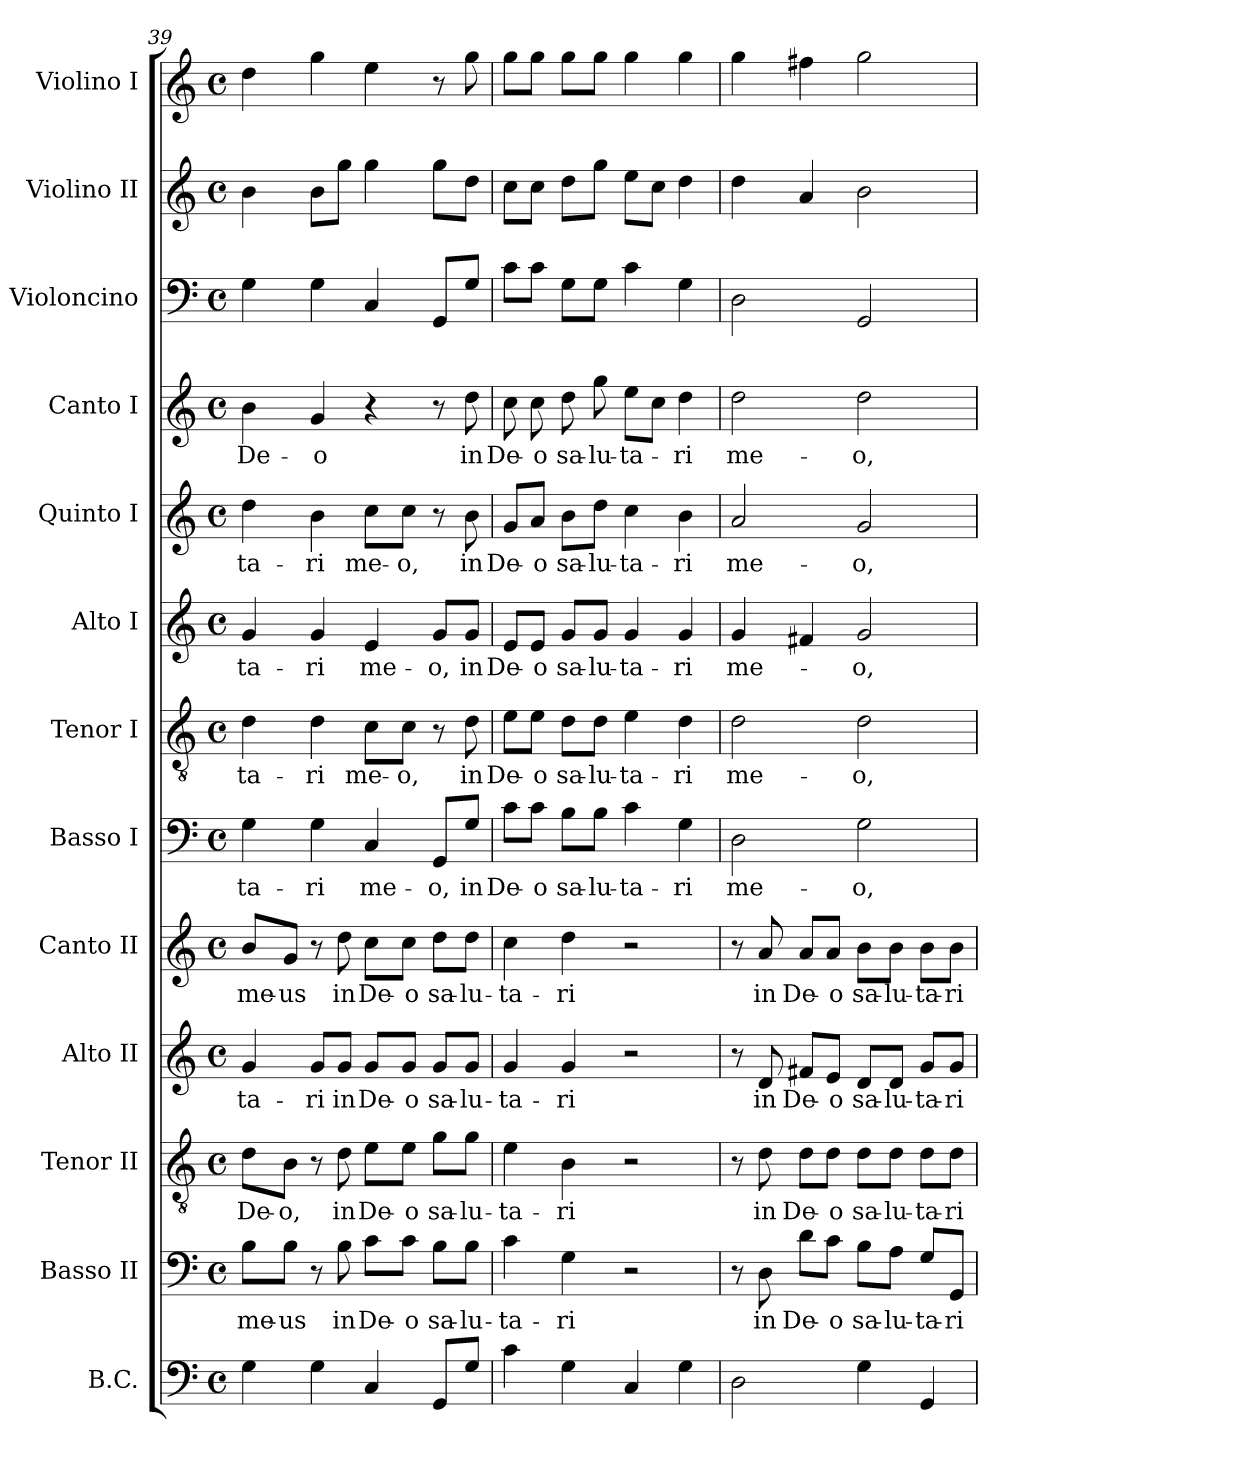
**kern	**kern	**text	**kern	**text	**kern	**text	**kern	**text	**kern	**text	**kern	**text	**kern	**text	**kern	**text	**kern	**text	**kern	**kern	**kern
*part13	*part12	*part12	*part11	*part11	*part10	*part10	*part9	*part9	*part8	*part8	*part7	*part7	*part6	*part6	*part5	*part5	*part4	*part4	*part3	*part2	*part1
*staff13	*staff12	*staff12	*staff11	*staff11	*staff10	*staff10	*staff9	*staff9	*staff8	*staff8	*staff7	*staff7	*staff6	*staff6	*staff5	*staff5	*staff4	*staff4	*staff3	*staff2	*staff1
*I"B.C.	*I"Basso II	*	*I"Tenor II	*	*I"Alto II	*	*I"Canto II	*	*I"Basso I	*	*I"Tenor I	*	*I"Alto I	*	*I"Quinto I	*	*I"Canto I	*	*I"Violoncino	*I"Violino II	*I"Violino I
*I'BC	*I'B 2	*	*I'T 2	*	*I'A 2	*	*I'C 2	*	*I'B 1	*	*I'T 1	*	*I'A 1	*	*I'Q 1	*	*I'C 1	*	*	*I'Vln. II	*I'Vln. I
*clefF4	*clefF4	*	*clefGv2	*	*clefG2	*	*clefG2	*	*clefF4	*	*clefGv2	*	*clefG2	*	*clefG2	*	*clefG2	*	*clefF4	*clefG2	*clefG2
*k[]	*k[]	*	*k[]	*	*k[]	*	*k[]	*	*k[]	*	*k[]	*	*k[]	*	*k[]	*	*k[]	*	*k[]	*k[]	*k[]
*C:	*C:	*	*C:	*	*C:	*	*C:	*	*C:	*	*C:	*	*C:	*	*C:	*	*C:	*	*C:	*C:	*C:
*M4/4	*M4/4	*	*M4/4	*	*M4/4	*	*M4/4	*	*M4/4	*	*M4/4	*	*M4/4	*	*M4/4	*	*M4/4	*	*M4/4	*M4/4	*M4/4
*met(c)	*met(c)	*	*met(c)	*	*met(c)	*	*met(c)	*	*met(c)	*	*met(c)	*	*met(c)	*	*met(c)	*	*met(c)	*	*met(c)	*met(c)	*met(c)
=39	=39	=39	=39	=39	=39	=39	=39	=39	=39	=39	=39	=39	=39	=39	=39	=39	=39	=39	=39	=39	=39
!	!	!LO:LY:b	!	!	!	!	!	!	!	!	!	!	!	!	!	!	!	!	!	!	!
!	!	!	!	!LO:LY:b	!	!	!	!	!	!	!	!	!	!	!	!	!	!	!	!	!
!	!	!	!	!	!	!LO:LY:b	!	!	!	!	!	!	!	!	!	!	!	!	!	!	!
!	!	!	!	!	!	!	!	!LO:LY:b	!	!	!	!	!	!	!	!	!	!	!	!	!
!	!	!	!	!	!	!	!	!	!	!LO:LY:b	!	!	!	!	!	!	!	!	!	!	!
!	!	!	!	!	!	!	!	!	!	!	!	!LO:LY:b	!	!	!	!	!	!	!	!	!
!	!	!	!	!	!	!	!	!	!	!	!	!	!	!LO:LY:b	!	!	!	!	!	!	!
!	!	!	!	!	!	!	!	!	!	!	!	!	!	!	!	!LO:LY:b	!	!	!	!	!
!	!	!	!	!	!	!	!	!	!	!	!	!	!	!	!	!	!	!LO:LY:b	!	!	!
4G\	8B\L	me-	8d\L	De-	4g/	-ta-	8b/L	me-	4G\	-ta-	4d\	-ta-	4g/	-ta-	4dd\	-ta-	4b\	De-	4G\	4b\	4dd\
!	!	!LO:LY:b	!	!	!	!	!	!	!	!	!	!	!	!	!	!	!	!	!	!	!
!	!	!	!	!LO:LY:b	!	!	!	!	!	!	!	!	!	!	!	!	!	!	!	!	!
!	!	!	!	!	!	!	!	!LO:LY:b	!	!	!	!	!	!	!	!	!	!	!	!	!
.	8B\J	-us	8B\J	-o,	.	.	8g/J	-us	.	.	.	.	.	.	.	.	.	.	.	.	.
!	!	!	!	!	!	!LO:LY:b	!	!	!	!	!	!	!	!	!	!	!	!	!	!	!
!	!	!	!	!	!	!	!	!	!	!LO:LY:b	!	!	!	!	!	!	!	!	!	!	!
!	!	!	!	!	!	!	!	!	!	!	!	!LO:LY:b	!	!	!	!	!	!	!	!	!
!	!	!	!	!	!	!	!	!	!	!	!	!	!	!LO:LY:b	!	!	!	!	!	!	!
!	!	!	!	!	!	!	!	!	!	!	!	!	!	!	!	!LO:LY:b	!	!	!	!	!
!	!	!	!	!	!	!	!	!	!	!	!	!	!	!	!	!	!	!LO:LY:b	!	!	!
4G\	8r	.	8r	.	8g/L	-ri	8r	.	4G\	-ri	4d\	-ri	4g/	-ri	4b\	-ri	4g/	-o	4G\	8b\L	4gg\
!	!	!LO:LY:b	!	!	!	!	!	!	!	!	!	!	!	!	!	!	!	!	!	!	!
!	!	!	!	!LO:LY:b	!	!	!	!	!	!	!	!	!	!	!	!	!	!	!	!	!
!	!	!	!	!	!	!LO:LY:b	!	!	!	!	!	!	!	!	!	!	!	!	!	!	!
!	!	!	!	!	!	!	!	!LO:LY:b	!	!	!	!	!	!	!	!	!	!	!	!	!
.	8B\	in	8d\	in	8g/J	in	8dd\	in	.	.	.	.	.	.	.	.	.	.	.	8gg\J	.
!	!	!LO:LY:b	!	!	!	!	!	!	!	!	!	!	!	!	!	!	!	!	!	!	!
!	!	!	!	!LO:LY:b	!	!	!	!	!	!	!	!	!	!	!	!	!	!	!	!	!
!	!	!	!	!	!	!LO:LY:b	!	!	!	!	!	!	!	!	!	!	!	!	!	!	!
!	!	!	!	!	!	!	!	!LO:LY:b	!	!	!	!	!	!	!	!	!	!	!	!	!
!	!	!	!	!	!	!	!	!	!	!LO:LY:b	!	!	!	!	!	!	!	!	!	!	!
!	!	!	!	!	!	!	!	!	!	!	!	!LO:LY:b	!	!	!	!	!	!	!	!	!
!	!	!	!	!	!	!	!	!	!	!	!	!	!	!LO:LY:b	!	!	!	!	!	!	!
!	!	!	!	!	!	!	!	!	!	!	!	!	!	!	!	!LO:LY:b	!	!	!	!	!
4C/	8c\L	De-	8e\L	De-	8g/L	De-	8cc\L	De-	4C/	me-	8c\L	me-	4e/	me-	8cc\L	me-	4r	.	4C/	4gg\	4ee\
!	!	!LO:LY:b	!	!	!	!	!	!	!	!	!	!	!	!	!	!	!	!	!	!	!
!	!	!	!	!LO:LY:b	!	!	!	!	!	!	!	!	!	!	!	!	!	!	!	!	!
!	!	!	!	!	!	!LO:LY:b	!	!	!	!	!	!	!	!	!	!	!	!	!	!	!
!	!	!	!	!	!	!	!	!LO:LY:b	!	!	!	!	!	!	!	!	!	!	!	!	!
!	!	!	!	!	!	!	!	!	!	!	!	!LO:LY:b	!	!	!	!	!	!	!	!	!
!	!	!	!	!	!	!	!	!	!	!	!	!	!	!	!	!LO:LY:b	!	!	!	!	!
.	8c\J	-o	8e\J	-o	8g/J	-o	8cc\J	-o	.	.	8c\J	-o,	.	.	8cc\J	-o,	.	.	.	.	.
!	!	!LO:LY:b	!	!	!	!	!	!	!	!	!	!	!	!	!	!	!	!	!	!	!
!	!	!	!	!LO:LY:b	!	!	!	!	!	!	!	!	!	!	!	!	!	!	!	!	!
!	!	!	!	!	!	!LO:LY:b	!	!	!	!	!	!	!	!	!	!	!	!	!	!	!
!	!	!	!	!	!	!	!	!LO:LY:b	!	!	!	!	!	!	!	!	!	!	!	!	!
!	!	!	!	!	!	!	!	!	!	!LO:LY:b	!	!	!	!	!	!	!	!	!	!	!
!	!	!	!	!	!	!	!	!	!	!	!	!	!	!LO:LY:b	!	!	!	!	!	!	!
8GG/L	8B\L	sa-	8g\L	sa-	8g/L	sa-	8dd\L	sa-	8GG/L	-o,	8r	.	8g/L	-o,	8r	.	8r	.	8GG/L	8gg\L	8r
!	!	!LO:LY:b	!	!	!	!	!	!	!	!	!	!	!	!	!	!	!	!	!	!	!
!	!	!	!	!LO:LY:b	!	!	!	!	!	!	!	!	!	!	!	!	!	!	!	!	!
!	!	!	!	!	!	!LO:LY:b	!	!	!	!	!	!	!	!	!	!	!	!	!	!	!
!	!	!	!	!	!	!	!	!LO:LY:b	!	!	!	!	!	!	!	!	!	!	!	!	!
!	!	!	!	!	!	!	!	!	!	!LO:LY:b	!	!	!	!	!	!	!	!	!	!	!
!	!	!	!	!	!	!	!	!	!	!	!	!LO:LY:b	!	!	!	!	!	!	!	!	!
!	!	!	!	!	!	!	!	!	!	!	!	!	!	!LO:LY:b	!	!	!	!	!	!	!
!	!	!	!	!	!	!	!	!	!	!	!	!	!	!	!	!LO:LY:b	!	!	!	!	!
!	!	!	!	!	!	!	!	!	!	!	!	!	!	!	!	!	!	!LO:LY:b	!	!	!
8G/J	8B\J	-lu-	8g\J	-lu-	8g/J	-lu-	8dd\J	-lu-	8G/J	in	8d\	in	8g/J	in	8b\	in	8dd\	in	8G/J	8dd\J	8gg\
=40	=40	=40	=40	=40	=40	=40	=40	=40	=40	=40	=40	=40	=40	=40	=40	=40	=40	=40	=40	=40	=40
!	!	!LO:LY:b	!	!	!	!	!	!	!	!	!	!	!	!	!	!	!	!	!	!	!
!	!	!	!	!LO:LY:b	!	!	!	!	!	!	!	!	!	!	!	!	!	!	!	!	!
!	!	!	!	!	!	!LO:LY:b	!	!	!	!	!	!	!	!	!	!	!	!	!	!	!
!	!	!	!	!	!	!	!	!LO:LY:b	!	!	!	!	!	!	!	!	!	!	!	!	!
!	!	!	!	!	!	!	!	!	!	!LO:LY:b	!	!	!	!	!	!	!	!	!	!	!
!	!	!	!	!	!	!	!	!	!	!	!	!LO:LY:b	!	!	!	!	!	!	!	!	!
!	!	!	!	!	!	!	!	!	!	!	!	!	!	!LO:LY:b	!	!	!	!	!	!	!
!	!	!	!	!	!	!	!	!	!	!	!	!	!	!	!	!LO:LY:b	!	!	!	!	!
!	!	!	!	!	!	!	!	!	!	!	!	!	!	!	!	!	!	!LO:LY:b	!	!	!
4c\	4c\	-ta-	4e\	-ta-	4g/	-ta-	4cc\	-ta-	8c\L	De-	8e\L	De-	8e/L	De-	8g/L	De-	8cc\	De-	8c\L	8cc\L	8gg\L
!	!	!	!	!	!	!	!	!	!	!LO:LY:b	!	!	!	!	!	!	!	!	!	!	!
!	!	!	!	!	!	!	!	!	!	!	!	!LO:LY:b	!	!	!	!	!	!	!	!	!
!	!	!	!	!	!	!	!	!	!	!	!	!	!	!LO:LY:b	!	!	!	!	!	!	!
!	!	!	!	!	!	!	!	!	!	!	!	!	!	!	!	!LO:LY:b	!	!	!	!	!
!	!	!	!	!	!	!	!	!	!	!	!	!	!	!	!	!	!	!LO:LY:b	!	!	!
.	.	.	.	.	.	.	.	.	8c\J	-o	8e\J	-o	8e/J	-o	8a/J	-o	8cc\	-o	8c\J	8cc\J	8gg\J
!	!	!LO:LY:b	!	!	!	!	!	!	!	!	!	!	!	!	!	!	!	!	!	!	!
!	!	!	!	!LO:LY:b	!	!	!	!	!	!	!	!	!	!	!	!	!	!	!	!	!
!	!	!	!	!	!	!LO:LY:b	!	!	!	!	!	!	!	!	!	!	!	!	!	!	!
!	!	!	!	!	!	!	!	!LO:LY:b	!	!	!	!	!	!	!	!	!	!	!	!	!
!	!	!	!	!	!	!	!	!	!	!LO:LY:b	!	!	!	!	!	!	!	!	!	!	!
!	!	!	!	!	!	!	!	!	!	!	!	!LO:LY:b	!	!	!	!	!	!	!	!	!
!	!	!	!	!	!	!	!	!	!	!	!	!	!	!LO:LY:b	!	!	!	!	!	!	!
!	!	!	!	!	!	!	!	!	!	!	!	!	!	!	!	!LO:LY:b	!	!	!	!	!
!	!	!	!	!	!	!	!	!	!	!	!	!	!	!	!	!	!	!LO:LY:b	!	!	!
4G\	4G\	-ri	4B\	-ri	4g/	-ri	4dd\	-ri	8B\L	sa-	8d\L	sa-	8g/L	sa-	8b\L	sa-	8dd\	sa-	8G\L	8dd\L	8gg\L
!	!	!	!	!	!	!	!	!	!	!LO:LY:b	!	!	!	!	!	!	!	!	!	!	!
!	!	!	!	!	!	!	!	!	!	!	!	!LO:LY:b	!	!	!	!	!	!	!	!	!
!	!	!	!	!	!	!	!	!	!	!	!	!	!	!LO:LY:b	!	!	!	!	!	!	!
!	!	!	!	!	!	!	!	!	!	!	!	!	!	!	!	!LO:LY:b	!	!	!	!	!
!	!	!	!	!	!	!	!	!	!	!	!	!	!	!	!	!	!	!LO:LY:b	!	!	!
.	.	.	.	.	.	.	.	.	8B\J	-lu-	8d\J	-lu-	8g/J	-lu-	8dd\J	-lu-	8gg\	-lu-	8G\J	8gg\J	8gg\J
!	!	!	!	!	!	!	!	!	!	!LO:LY:b	!	!	!	!	!	!	!	!	!	!	!
!	!	!	!	!	!	!	!	!	!	!	!	!LO:LY:b	!	!	!	!	!	!	!	!	!
!	!	!	!	!	!	!	!	!	!	!	!	!	!	!LO:LY:b	!	!	!	!	!	!	!
!	!	!	!	!	!	!	!	!	!	!	!	!	!	!	!	!LO:LY:b	!	!	!	!	!
!	!	!	!	!	!	!	!	!	!	!	!	!	!	!	!	!	!	!LO:LY:b	!	!	!
4C/	2r	.	2r	.	2r	.	2r	.	4c\	-ta-	4e\	-ta-	4g/	-ta-	4cc\	-ta-	8ee\L	-ta-	4c\	8ee\L	4gg\
.	.	.	.	.	.	.	.	.	.	.	.	.	.	.	.	.	8cc\J	.	.	8cc\J	.
!	!	!	!	!	!	!	!	!	!	!LO:LY:b	!	!	!	!	!	!	!	!	!	!	!
!	!	!	!	!	!	!	!	!	!	!	!	!LO:LY:b	!	!	!	!	!	!	!	!	!
!	!	!	!	!	!	!	!	!	!	!	!	!	!	!LO:LY:b	!	!	!	!	!	!	!
!	!	!	!	!	!	!	!	!	!	!	!	!	!	!	!	!LO:LY:b	!	!	!	!	!
!	!	!	!	!	!	!	!	!	!	!	!	!	!	!	!	!	!	!LO:LY:b	!	!	!
4G\	.	.	.	.	.	.	.	.	4G\	-ri	4d\	-ri	4g/	-ri	4b\	-ri	4dd\	-ri	4G\	4dd\	4gg\
!!LO:PB:g=z
=41	=41	=41	=41	=41	=41	=41	=41	=41	=41	=41	=41	=41	=41	=41	=41	=41	=41	=41	=41	=41	=41
!	!	!	!	!	!	!	!	!	!	!LO:LY:b	!	!	!	!	!	!	!	!	!	!	!
!	!	!	!	!	!	!	!	!	!	!	!	!LO:LY:b	!	!	!	!	!	!	!	!	!
!	!	!	!	!	!	!	!	!	!	!	!	!	!	!LO:LY:b	!	!	!	!	!	!	!
!	!	!	!	!	!	!	!	!	!	!	!	!	!	!	!	!LO:LY:b	!	!	!	!	!
!	!	!	!	!	!	!	!	!	!	!	!	!	!	!	!	!	!	!LO:LY:b	!	!	!
2D\	8r	.	8r	.	8r	.	8r	.	2D\	me-	2d\	me-	4g/	me-	2a/	me-	2dd\	me-	2D\	4dd\	4gg\
!	!	!LO:LY:b	!	!	!	!	!	!	!	!	!	!	!	!	!	!	!	!	!	!	!
!	!	!	!	!LO:LY:b	!	!	!	!	!	!	!	!	!	!	!	!	!	!	!	!	!
!	!	!	!	!	!	!LO:LY:b	!	!	!	!	!	!	!	!	!	!	!	!	!	!	!
!	!	!	!	!	!	!	!	!LO:LY:b	!	!	!	!	!	!	!	!	!	!	!	!	!
.	8D\	in	8d\	in	8d/	in	8a/	in	.	.	.	.	.	.	.	.	.	.	.	.	.
!	!	!LO:LY:b	!	!	!	!	!	!	!	!	!	!	!	!	!	!	!	!	!	!	!
!	!	!	!	!LO:LY:b	!	!	!	!	!	!	!	!	!	!	!	!	!	!	!	!	!
!	!	!	!	!	!	!LO:LY:b	!	!	!	!	!	!	!	!	!	!	!	!	!	!	!
!	!	!	!	!	!	!	!	!LO:LY:b	!	!	!	!	!	!	!	!	!	!	!	!	!
.	8d\L	De-	8d\L	De-	8f#X/L	De-	8a/L	De-	.	.	.	.	4f#X/	.	.	.	.	.	.	4a/	4ff#X\
!	!	!LO:LY:b	!	!	!	!	!	!	!	!	!	!	!	!	!	!	!	!	!	!	!
!	!	!	!	!LO:LY:b	!	!	!	!	!	!	!	!	!	!	!	!	!	!	!	!	!
!	!	!	!	!	!	!LO:LY:b	!	!	!	!	!	!	!	!	!	!	!	!	!	!	!
!	!	!	!	!	!	!	!	!LO:LY:b	!	!	!	!	!	!	!	!	!	!	!	!	!
.	8c\J	-o	8d\J	-o	8e/J	-o	8a/J	-o	.	.	.	.	.	.	.	.	.	.	.	.	.
!	!	!LO:LY:b	!	!	!	!	!	!	!	!	!	!	!	!	!	!	!	!	!	!	!
!	!	!	!	!LO:LY:b	!	!	!	!	!	!	!	!	!	!	!	!	!	!	!	!	!
!	!	!	!	!	!	!LO:LY:b	!	!	!	!	!	!	!	!	!	!	!	!	!	!	!
!	!	!	!	!	!	!	!	!LO:LY:b	!	!	!	!	!	!	!	!	!	!	!	!	!
!	!	!	!	!	!	!	!	!	!	!LO:LY:b	!	!	!	!	!	!	!	!	!	!	!
!	!	!	!	!	!	!	!	!	!	!	!	!LO:LY:b	!	!	!	!	!	!	!	!	!
!	!	!	!	!	!	!	!	!	!	!	!	!	!	!LO:LY:b	!	!	!	!	!	!	!
!	!	!	!	!	!	!	!	!	!	!	!	!	!	!	!	!LO:LY:b	!	!	!	!	!
!	!	!	!	!	!	!	!	!	!	!	!	!	!	!	!	!	!	!LO:LY:b	!	!	!
4G\	8B\L	sa-	8d\L	sa-	8d/L	sa-	8b\L	sa-	2G\	-o,	2d\	-o,	2g/	-o,	2g/	-o,	2dd\	-o,	2GG/	2b\	2gg\
!	!	!LO:LY:b	!	!	!	!	!	!	!	!	!	!	!	!	!	!	!	!	!	!	!
!	!	!	!	!LO:LY:b	!	!	!	!	!	!	!	!	!	!	!	!	!	!	!	!	!
!	!	!	!	!	!	!LO:LY:b	!	!	!	!	!	!	!	!	!	!	!	!	!	!	!
!	!	!	!	!	!	!	!	!LO:LY:b	!	!	!	!	!	!	!	!	!	!	!	!	!
.	8A\J	-lu-	8d\J	-lu-	8d/J	-lu-	8b\J	-lu-	.	.	.	.	.	.	.	.	.	.	.	.	.
!	!	!LO:LY:b	!	!	!	!	!	!	!	!	!	!	!	!	!	!	!	!	!	!	!
!	!	!	!	!LO:LY:b	!	!	!	!	!	!	!	!	!	!	!	!	!	!	!	!	!
!	!	!	!	!	!	!LO:LY:b	!	!	!	!	!	!	!	!	!	!	!	!	!	!	!
!	!	!	!	!	!	!	!	!LO:LY:b	!	!	!	!	!	!	!	!	!	!	!	!	!
4GG/	8G/L	-ta-	8d\L	-ta-	8g/L	-ta-	8b\L	-ta-	.	.	.	.	.	.	.	.	.	.	.	.	.
!	!	!LO:LY:b	!	!	!	!	!	!	!	!	!	!	!	!	!	!	!	!	!	!	!
!	!	!	!	!LO:LY:b	!	!	!	!	!	!	!	!	!	!	!	!	!	!	!	!	!
!	!	!	!	!	!	!LO:LY:b	!	!	!	!	!	!	!	!	!	!	!	!	!	!	!
!	!	!	!	!	!	!	!	!LO:LY:b	!	!	!	!	!	!	!	!	!	!	!	!	!
.	8GG/J	-ri	8d\J	-ri	8g/J	-ri	8b\J	-ri	.	.	.	.	.	.	.	.	.	.	.	.	.
=	=	=	=	=	=	=	=	=	=	=	=	=	=	=	=	=	=	=	=	=	=
*-	*-	*-	*-	*-	*-	*-	*-	*-	*-	*-	*-	*-	*-	*-	*-	*-	*-	*-	*-	*-	*-
